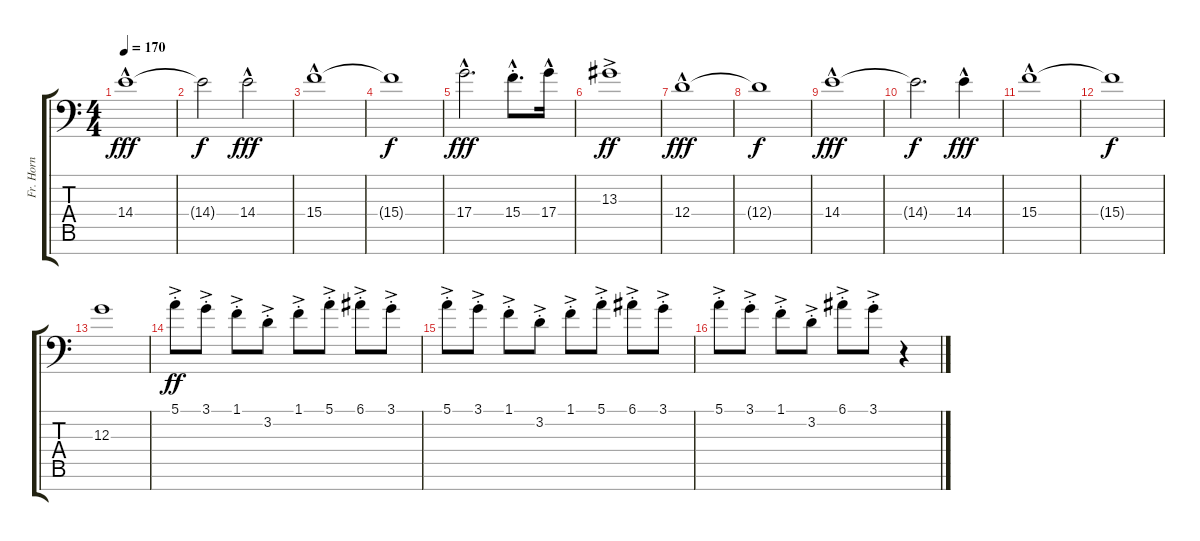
\track ("Fr. Horn" "Fr. Horn") {instrument frenchhorn}
\staff {score tabs}
\tuning (E4 B3 G3 D3 D2 C2 C1) {hide}
\ts (4 4)
\tempo 170
\clef f4
\ks c
14.4{hac}.1{dy fff} |
14.4{t}.2{dy f} 14.4{hac}.2{dy fff} |
15.4{hac}.1 |
15.4{t}.1{dy f} |
17.4{hac}.2{d dy fff} 15.4{hac st}.8{d} 17.4{hac}.16 |
13.3{ac}.1{dy ff} |
12.4{hac}.1{dy fff} |
12.4{t}.1{dy f} |
14.4{hac}.1{dy fff} |
14.4{t}.2{d dy f} 14.4{hac}.4{dy fff} |
15.4{hac}.1 |
15.4{t}.1{dy f} |
12.3.1 |
5.1{ac st}.8{dy ff} 3.1{ac st}.8 1.1{ac st}.8 3.2{ac st}.8 1.1{ac st}.8 5.1{ac st}.8 6.1{ac st}.8 3.1{ac st}.8 |
5.1{ac st}.8 3.1{ac st}.8 1.1{ac st}.8 3.2{ac st}.8 1.1{ac st}.8 5.1{ac st}.8 6.1{ac st}.8 3.1{ac st}.8 |
5.1{ac st}.8 3.1{ac st}.8 1.1{ac st}.8 3.2{ac st}.8 6.1{ac st}.8 3.1{ac st}.8 r.4
